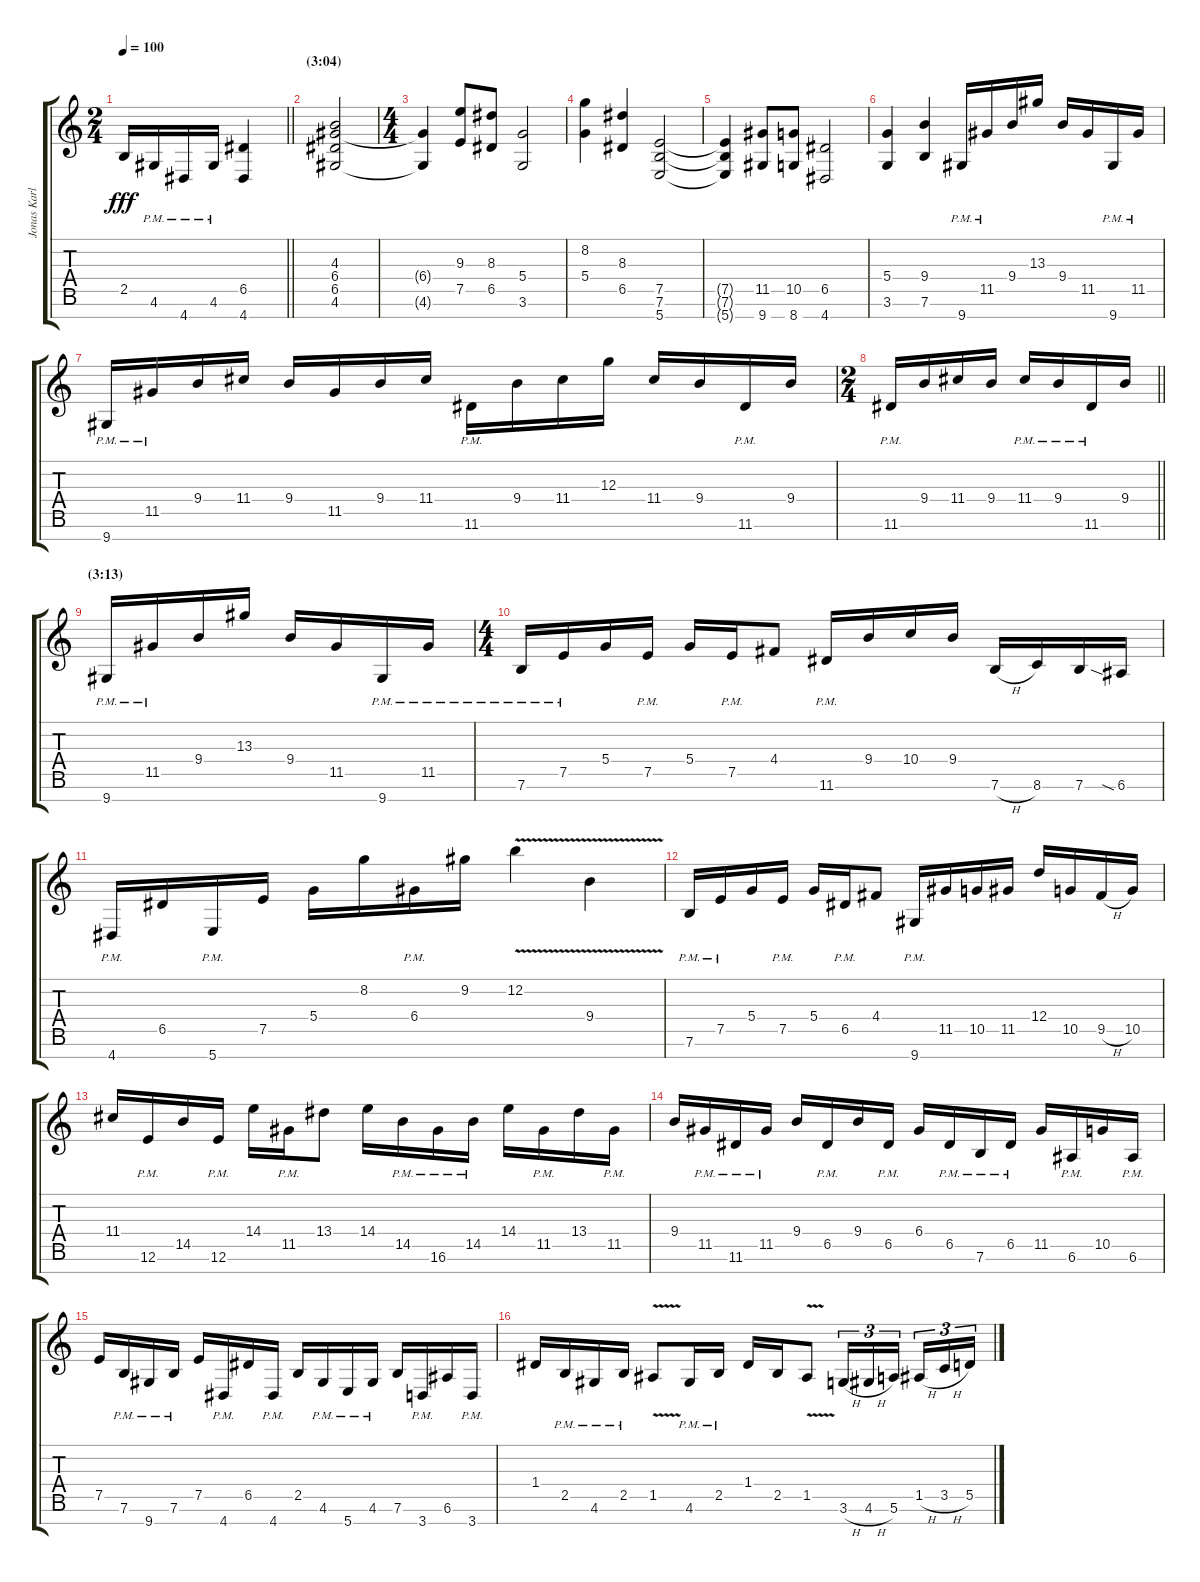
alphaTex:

\track ("Jonas Karlsson" "Jonas Karl") {instrument distortionguitar}
\staff {score tabs}
\tuning (E4 B3 G3 D3 A2 E2 B1) {hide}
\ts (2 4)
\tempo 100
\clef g2
\barLineRight lightlight
\ks c
2.5.16{dy fff} 4.6{pm}.16 4.7{pm}.16 4.6{pm}.16 (6.5 4.7).4 |
\section ("" "(3:04)")
(4.3 6.4 6.5 4.6).2 |
\ts (4 4)
(6.4{t} 4.6{t}).4 (9.3 7.5).8 (8.3 6.5).8 (5.4 3.6).2 |
(8.2 5.4).4 (8.3 6.5).4 (7.5 7.6 5.7).2 |
(7.5{t} 7.6{t} 5.7{t}).4 (11.5 9.7).8 (10.5 8.7).8 (6.5 4.7).2 |
(5.4 3.6).4 (9.4 7.6).4 9.7{pm}.16 11.5{pm}.16 9.4.16 13.3.16 9.4.16 11.5.16 9.7{pm}.16 11.5{pm}.16 |
9.7{pm}.16 11.5{pm}.16 9.4.16 11.4.16 9.4.16 11.5.16 9.4.16 11.4.16 11.6{pm}.16 9.4.16 11.4.16 12.3.16 11.4.16 9.4.16 11.6{pm}.16 9.4.16 |
\ts (2 4)
\barLineRight lightlight
11.6{pm}.16 9.4.16 11.4.16 9.4.16 11.4{pm}.16 9.4{pm}.16 11.6{pm}.16 9.4.16 |
\section ("" "(3:13)")
9.7{pm}.16 11.5{pm}.16 9.4.16 13.3.16 9.4.16 11.5.16 9.7{pm}.16 11.5{pm}.16 |
\ts (4 4)
7.6{pm}.16 7.5{pm}.16 5.4.16 7.5{pm}.16 5.4.16 7.5{pm}.16 4.4.8 11.6{pm}.16 9.4.16 10.4.16 9.4.16 7.6{h}.16 8.6.16 7.6.16 6.6{sia}.16 |
4.7{pm}.16 6.5.16 5.7{pm}.16 7.5.16 5.4.16 8.2.16 6.4{pm}.16 9.2.16 12.2{v}.4 9.4{v}.4 |
7.6{pm}.16 7.5{pm}.16 5.4.16 7.5{pm}.16 5.4.16 6.5{pm}.16 4.4.8 9.7{pm}.16 11.5.16 10.5.16 11.5.16 12.4.16 10.5.16 9.5{h}.16 10.5.16 |
11.4.16 12.6{pm}.16 14.5.16 12.6{pm}.16 14.4.16 11.5{pm}.16 13.4.8 14.4.16 14.5{pm}.16 16.6{pm}.16 14.5{pm}.16 14.4.16 11.5{pm}.16 13.4.16 11.5{pm}.16 |
9.4.16 11.5{pm}.16 11.6{pm}.16 11.5{pm}.16 9.4.16 6.5{pm}.16 9.4.16 6.5{pm}.16 6.4.16 6.5{pm}.16 7.6{pm}.16 6.5{pm}.16 11.5.16 6.6{pm}.16 10.5.16 6.6{pm}.16 |
7.5.16 7.6{pm}.16 9.7{pm}.16 7.6{pm}.16 7.5.16 4.7{pm}.16 6.5.16 4.7{pm}.16 2.5.16 4.6{pm}.16 5.7{pm}.16 4.6{pm}.16 7.6.16 3.7{pm}.16 6.6.16 3.7{pm}.16 |
1.4.16 2.5{pm}.16 4.6{pm}.16 2.5{pm}.16 1.5{v}.8 4.6{pm}.16 2.5{pm}.16 1.4.16 2.5.16 1.5{v}.8 3.6{h}.16{tu (3 2)} 4.6{h}.16{tu (3 2)} 5.6.16{tu (3 2)} 1.5{h}.16{tu (3 2)} 3.5{h}.16{tu (3 2)} 5.5.16{tu (3 2)}
